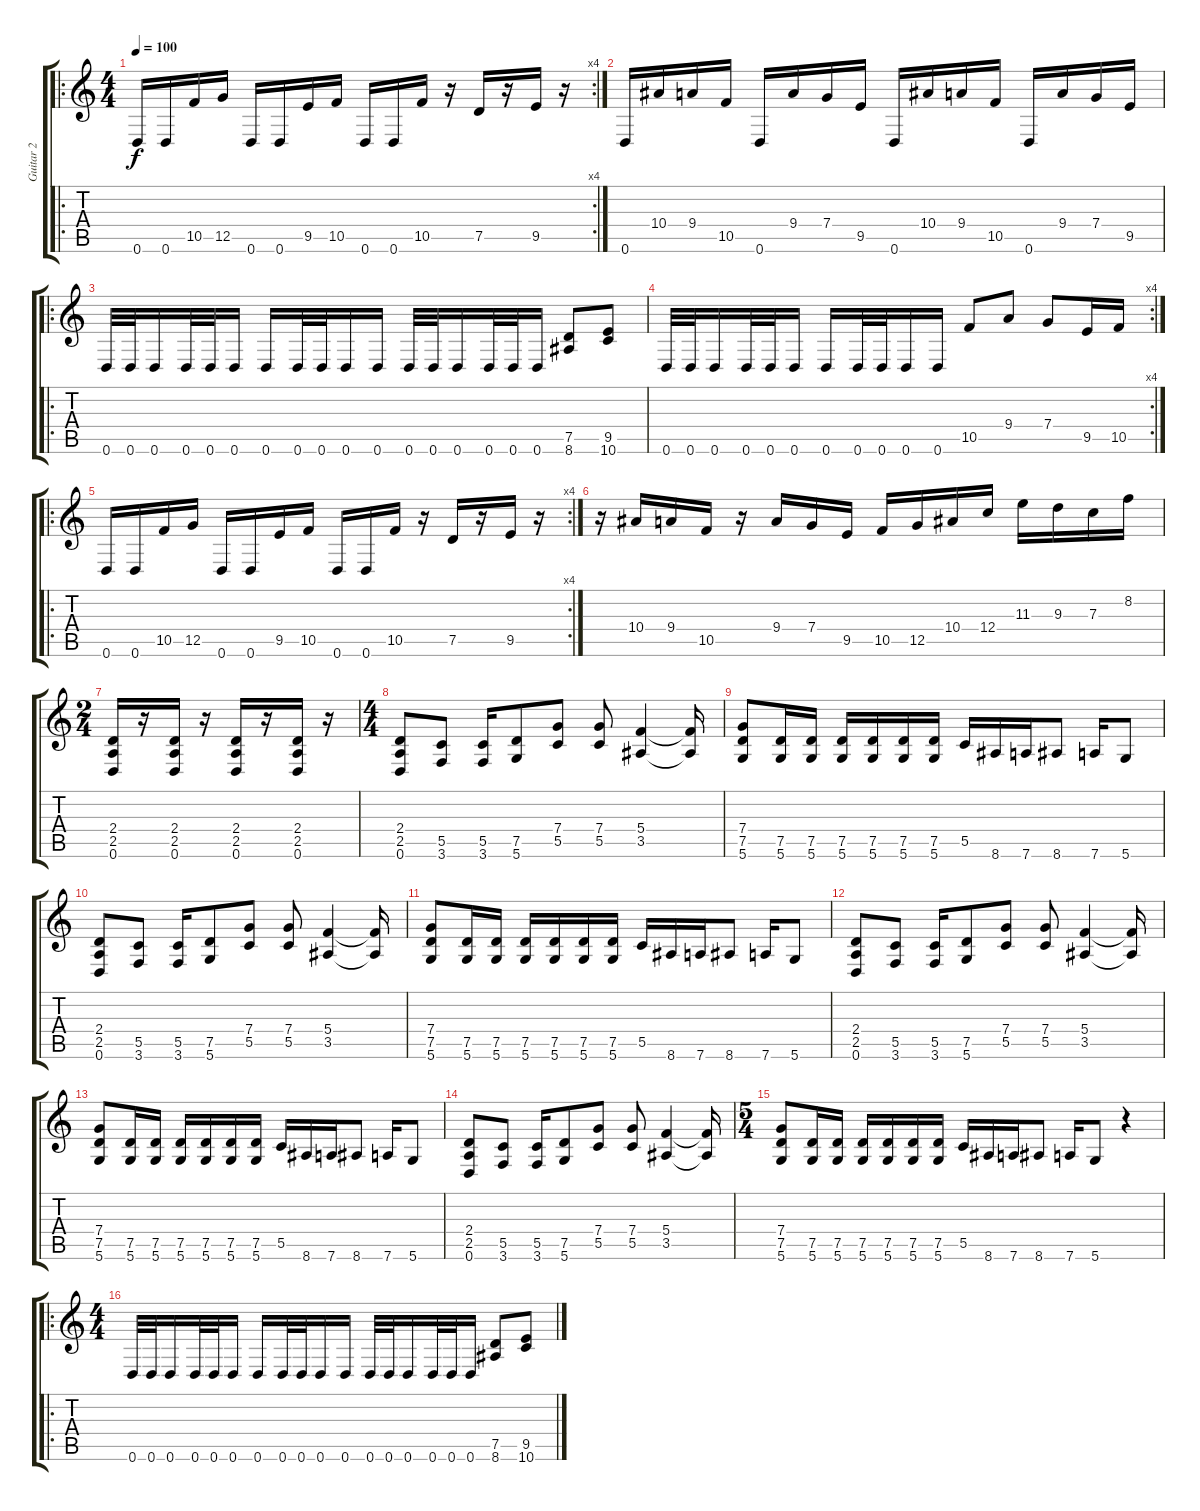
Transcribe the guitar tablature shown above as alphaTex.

\track ("Guitar 2" "Guitar 2") {instrument distortionguitar}
\staff {score tabs}
\tuning (D4 A3 F3 C3 G2 D2) {hide}
\ro
\rc 4
\ts (4 4)
\tempo 100
\clef g2
\ks c
0.6.16{dy f balance 14} 0.6.16 10.5.16 12.5.16 0.6.16 0.6.16 9.5.16 10.5.16 0.6.16 0.6.16 10.5.16 r.16 7.5.16 r.16 9.5.16 r.16 |
0.6.16{balance 14} 10.4.16 9.4.16 10.5.16 0.6.16 9.4.16 7.4.16 9.5.16 0.6.16 10.4.16 9.4.16 10.5.16 0.6.16 9.4.16 7.4.16 9.5.16 |
\ro
0.6.32{balance 14} 0.6.32 0.6.16 0.6.32 0.6.32 0.6.16 0.6.16 0.6.32 0.6.32 0.6.16 0.6.16 0.6.32 0.6.32 0.6.16 0.6.32 0.6.32 0.6.16 (7.5 8.6).8 (9.5 10.6).8 |
\rc 4
0.6.32{balance 14} 0.6.32 0.6.16 0.6.32 0.6.32 0.6.16 0.6.16 0.6.32 0.6.32 0.6.16 0.6.16 10.5.8 9.4.8 7.4.8 9.5.16 10.5.16 |
\ro
\rc 4
0.6.16{balance 14} 0.6.16 10.5.16 12.5.16 0.6.16 0.6.16 9.5.16 10.5.16 0.6.16 0.6.16 10.5.16 r.16 7.5.16 r.16 9.5.16 r.16 |
r.16{balance 14} 10.4.16 9.4.16 10.5.16 r.16 9.4.16 7.4.16 9.5.16 10.5.16 12.5.16 10.4.16 12.4.16 11.3.16 9.3.16 7.3.16 8.2.16 |
\ts (2 4)
(2.4 2.5 0.6).16{balance 8} r.16 (2.4 2.5 0.6).16 r.16 (2.4 2.5 0.6).16 r.16 (2.4 2.5 0.6).16 r.16 |
\ts (4 4)
(2.4 2.5 0.6).8 (5.5 3.6).8 (5.5 3.6).16 (7.5 5.6).8 (7.4 5.5).8 (7.4 5.5).8 (5.4 3.5).4 (5.4{t} 3.5{t}).16 |
(7.4 7.5 5.6).8 (7.5 5.6).16 (7.5 5.6).16 (7.5 5.6).16 (7.5 5.6).16 (7.5 5.6).16 (7.5 5.6).16 5.5.16 8.6.16 7.6.16 8.6.8 7.6.16 5.6.8 |
(2.4 2.5 0.6).8 (5.5 3.6).8 (5.5 3.6).16 (7.5 5.6).8 (7.4 5.5).8 (7.4 5.5).8 (5.4 3.5).4 (5.4{t} 3.5{t}).16 |
(7.4 7.5 5.6).8 (7.5 5.6).16 (7.5 5.6).16 (7.5 5.6).16 (7.5 5.6).16 (7.5 5.6).16 (7.5 5.6).16 5.5.16 8.6.16 7.6.16 8.6.8 7.6.16 5.6.8 |
(2.4 2.5 0.6).8 (5.5 3.6).8 (5.5 3.6).16 (7.5 5.6).8 (7.4 5.5).8 (7.4 5.5).8 (5.4 3.5).4 (5.4{t} 3.5{t}).16 |
(7.4 7.5 5.6).8 (7.5 5.6).16 (7.5 5.6).16 (7.5 5.6).16 (7.5 5.6).16 (7.5 5.6).16 (7.5 5.6).16 5.5.16 8.6.16 7.6.16 8.6.8 7.6.16 5.6.8 |
(2.4 2.5 0.6).8 (5.5 3.6).8 (5.5 3.6).16 (7.5 5.6).8 (7.4 5.5).8 (7.4 5.5).8 (5.4 3.5).4 (5.4{t} 3.5{t}).16 |
\ts (5 4)
(7.4 7.5 5.6).8 (7.5 5.6).16 (7.5 5.6).16 (7.5 5.6).16 (7.5 5.6).16 (7.5 5.6).16 (7.5 5.6).16 5.5.16 8.6.16 7.6.16 8.6.8 7.6.16 5.6.8 r.4 |
\ro
\ts (4 4)
0.6.32{balance 14} 0.6.32 0.6.16 0.6.32 0.6.32 0.6.16 0.6.16 0.6.32 0.6.32 0.6.16 0.6.16 0.6.32 0.6.32 0.6.16 0.6.32 0.6.32 0.6.16 (7.5 8.6).8 (9.5 10.6).8
